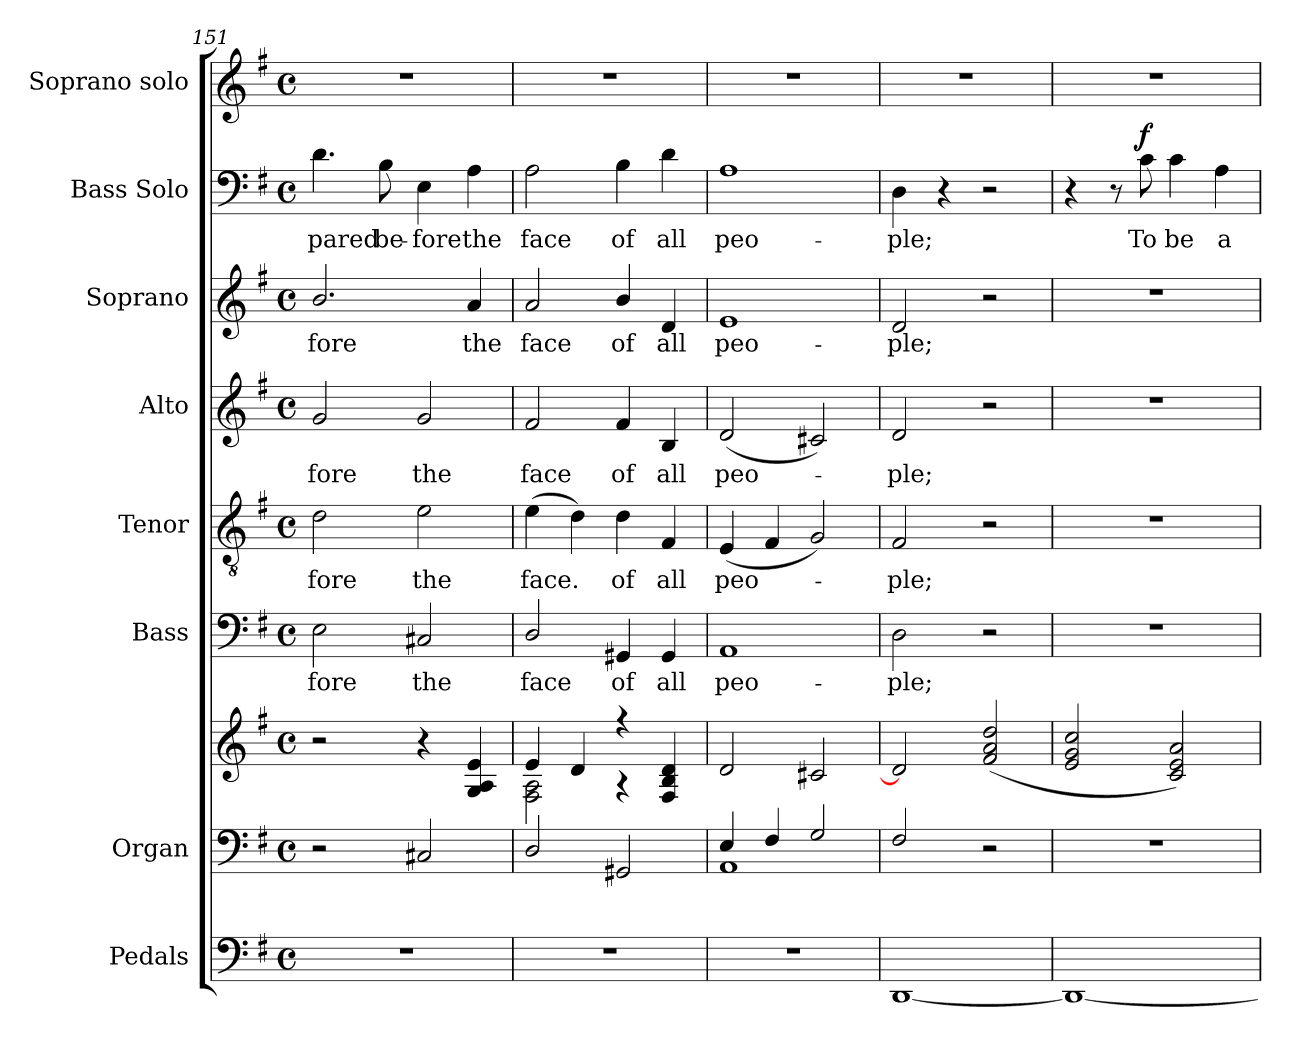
**kern	**kern	**kern	**kern	**text	**kern	**text	**kern	**text	**kern	**text	**kern	**text	**dynam	**kern
*part8	*part7	*part7	*part6	*part6	*part5	*part5	*part4	*part4	*part3	*part3	*part2	*part2	*part2	*part1
*staff9	*staff8	*staff7	*staff6	*staff6	*staff5	*staff5	*staff4	*staff4	*staff3	*staff3	*staff2	*staff2	*staff2	*staff1
*I"Pedals	*I"Organ	*	*I"Bass	*	*I"Tenor	*	*I"Alto	*	*I"Soprano	*	*I"Bass Solo	*	*	*I"Soprano solo
*	*	*	*I'B	*	*I'T	*	*I'A	*	*I'S	*	*I'B	*	*	*I'S
*clefF4	*clefF4	*clefG2	*clefF4	*	*clefGv2	*	*clefG2	*	*clefG2	*	*clefF4	*	*	*clefG2
*k[f#]	*k[f#]	*k[f#]	*k[f#]	*	*k[f#]	*	*k[f#]	*	*k[f#]	*	*k[f#]	*	*	*k[f#]
*G:	*G:	*G:	*G:	*	*G:	*	*G:	*	*G:	*	*G:	*	*	*G:
*M4/4	*M4/4	*M4/4	*M4/4	*	*M4/4	*	*M4/4	*	*M4/4	*	*M4/4	*	*	*M4/4
*met(c)	*met(c)	*met(c)	*met(c)	*	*met(c)	*	*met(c)	*	*met(c)	*	*met(c)	*	*	*met(c)
=151	=151	=151	=151	=151	=151	=151	=151	=151	=151	=151	=151	=151	=151	=151
*	*^	*^	*	*	*	*	*	*	*	*	*	*	*	*
!	!	!	!	!	!	!LO:LY:b	!	!LO:LY:b	!	!LO:LY:b	!	!LO:LY:b	!	!LO:LY:b	!	!
1r	2r	2ryy	2r	2ryy	2E	-fore	2d	-fore	2g	-fore	2.b/	-fore	4.d	-pared	.	1r
!	!	!	!	!	!	!	!	!	!	!	!	!	!	!LO:LY:b	!	!
.	.	.	.	.	.	.	.	.	.	.	.	.	8B	be-	.	.
!	!	!	!	!	!	!LO:LY:b	!	!LO:LY:b	!	!LO:LY:b	!	!	!	!LO:LY:b	!	!
.	2C#X/	2ryy	4r	2ryy	2C#X	the	2e	the	2g	the	.	.	4E	-fore	.	.
!	!	!	!	!	!	!	!	!	!	!	!	!LO:LY:b	!	!LO:LY:b	!	!
.	.	.	4G/ 4A/ 4e/	.	.	.	.	.	.	.	4a	the	4A	the	.	.
=152	=152	=152	=152	=152	=152	=152	=152	=152	=152	=152	=152	=152	=152	=152	=152	=152
!	!	!	!	!	!	!LO:LY:b	!	!LO:LY:b	!	!LO:LY:b	!	!LO:LY:b	!	!LO:LY:b	!	!
1r	2D/	2ryy	4e/	2F#\ 2A\	2D/	face	(>4e	face.	2f#	face	2a	face	2A	face	.	1r
.	.	.	4d/	.	.	.	4d)	.	.	.	.	.	.	.	.	.
!	!	!	!	!	!	!LO:LY:b	!	!LO:LY:b	!	!LO:LY:b	!	!LO:LY:b	!	!LO:LY:b	!	!
.	2GG#X/	2ryy	4r	4r	4GG#X	of	4d	of	4f#	of	4b/	of	4B	of	.	.
!	!	!	!	!	!	!LO:LY:b	!	!LO:LY:b	!	!LO:LY:b	!	!LO:LY:b	!	!LO:LY:b	!	!
.	.	.	4F#/ 4B/ 4d/	4ryy	4GG#	all	4F#	all	4B	all	4d	all	4d	all	.	.
=153	=153	=153	=153	=153	=153	=153	=153	=153	=153	=153	=153	=153	=153	=153	=153	=153
!	!	!	!	!	!	!LO:LY:b	!	!LO:LY:b	!	!LO:LY:b	!	!LO:LY:b	!	!LO:LY:b	!	!
1r	4E/	1AA\	2d/	2ryy	1AA	peo-	(<4E	peo-	(<2d	peo-	1e	peo-	1A	peo-	.	1r
.	4F#/	.	.	.	.	.	4F#	.	.	.	.	.	.	.	.	.
.	2G/	.	2c#X/	2ryy	.	.	2G)	.	2c#X)	.	.	.	.	.	.	.
=154	=154	=154	=154	=154	=154	=154	=154	=154	=154	=154	=154	=154	=154	=154	=154	=154
!	!	!	!	!	!	!LO:LY:b	!	!LO:LY:b	!	!LO:LY:b	!	!LO:LY:b	!	!LO:LY:b	!	!
[1DD	2F#/	2ryy	2d/]	2ryy	2D	-ple;	2F#	ple;	2d	ple;	2d	-ple;	4D	-ple;	.	1r
.	.	.	.	.	.	.	.	.	.	.	.	.	4r	.	.	.
.	2r	2ryy	(>2f#/ 2a/ 2dd/	2ryy	2r	.	2r	.	2r	.	2r	.	2r	.	.	.
=155	=155	=155	=155	=155	=155	=155	=155	=155	=155	=155	=155	=155	=155	=155	=155	=155
1DD_	1r	2ryy	2e/ 2g/ 2cc/	2ryy	1r	.	1r	.	1r	.	1r	.	4r	.	.	1r
.	.	.	.	.	.	.	.	.	.	.	.	.	8r	.	.	.
!	!	!	!	!	!	!	!	!	!	!	!	!	!	!LO:LY:b	!LO:DY:b	!
.	.	.	.	.	.	.	.	.	.	.	.	.	8c	To	f	.
!	!	!	!	!	!	!	!	!	!	!	!	!	!	!LO:LY:b	!	!
.	.	2ryy	2c/ 2e/ 2a/)	2ryy	.	.	.	.	.	.	.	.	4c	be	.	.
!	!	!	!	!	!	!	!	!	!	!	!	!	!	!LO:LY:b	!	!
.	.	.	.	.	.	.	.	.	.	.	.	.	4A	a	.	.
*	*v	*v	*	*	*	*	*	*	*	*	*	*	*	*	*	*
*	*	*v	*v	*	*	*	*	*	*	*	*	*	*	*	*
=	=	=	=	=	=	=	=	=	=	=	=	=	=	=
*-	*-	*-	*-	*-	*-	*-	*-	*-	*-	*-	*-	*-	*-	*-
